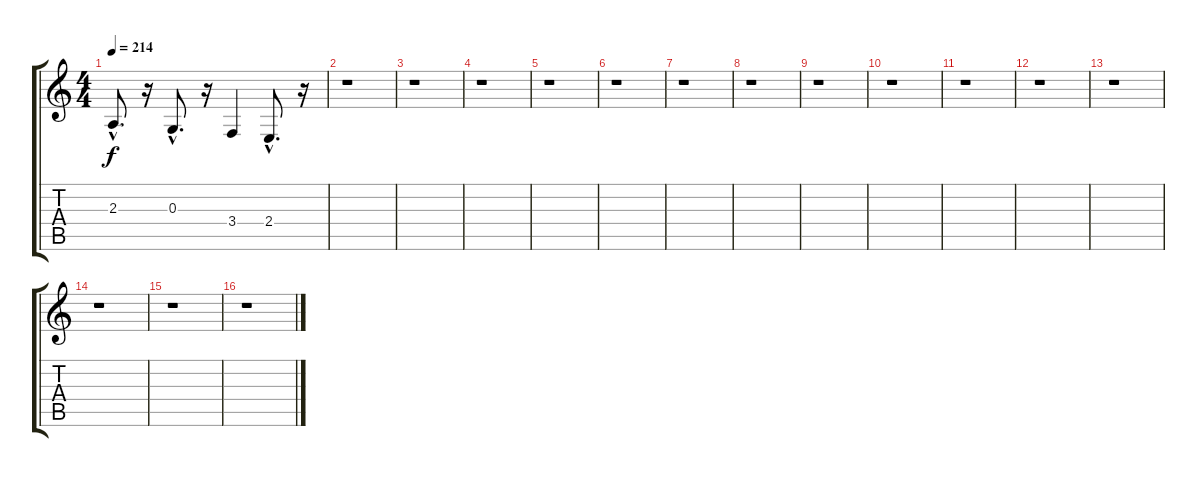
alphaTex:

\track "" {instrument trombone}
\staff {score tabs}
\tuning (E4 B3 G3 D3 A2 E2) {hide}
\ts (4 4)
\tempo 214
\clef g2
\ks c
2.3{hac}.8{d dy f} r.16 0.3{hac}.8{d} r.16 3.4.4 2.4{hac}.8{d} r.16 |
r.1 |
r.1 |
r.1 |
r.1 |
r.1 |
r.1 |
r.1 |
r.1 |
r.1 |
r.1 |
r.1 |
r.1 |
r.1 |
r.1 |
r.1
